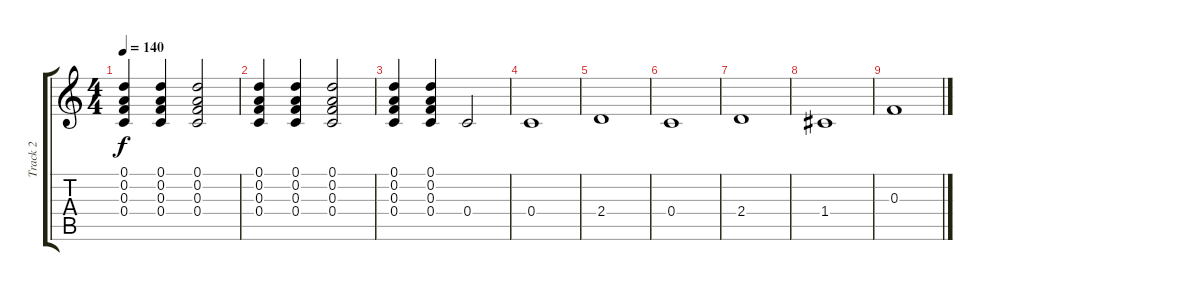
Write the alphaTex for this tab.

\track ("Track 2" "Track 2") {instrument overdrivenguitar}
\staff {score tabs}
\tuning (D4 A3 F3 C3 G2 D2) {hide}
\ts (4 4)
\tempo 140
\clef g2
\ks c
(0.1 0.2 0.3 0.4).4{dy f} (0.1 0.2 0.3 0.4).4 (0.1 0.2 0.3 0.4).2 |
(0.1 0.2 0.3 0.4).4 (0.1 0.2 0.3 0.4).4 (0.1 0.2 0.3 0.4).2 |
(0.1 0.2 0.3 0.4).4 (0.1 0.2 0.3 0.4).4 0.4.2 |
0.4.1 |
2.4.1 |
0.4.1 |
2.4.1 |
1.4.1 |
0.3.1
